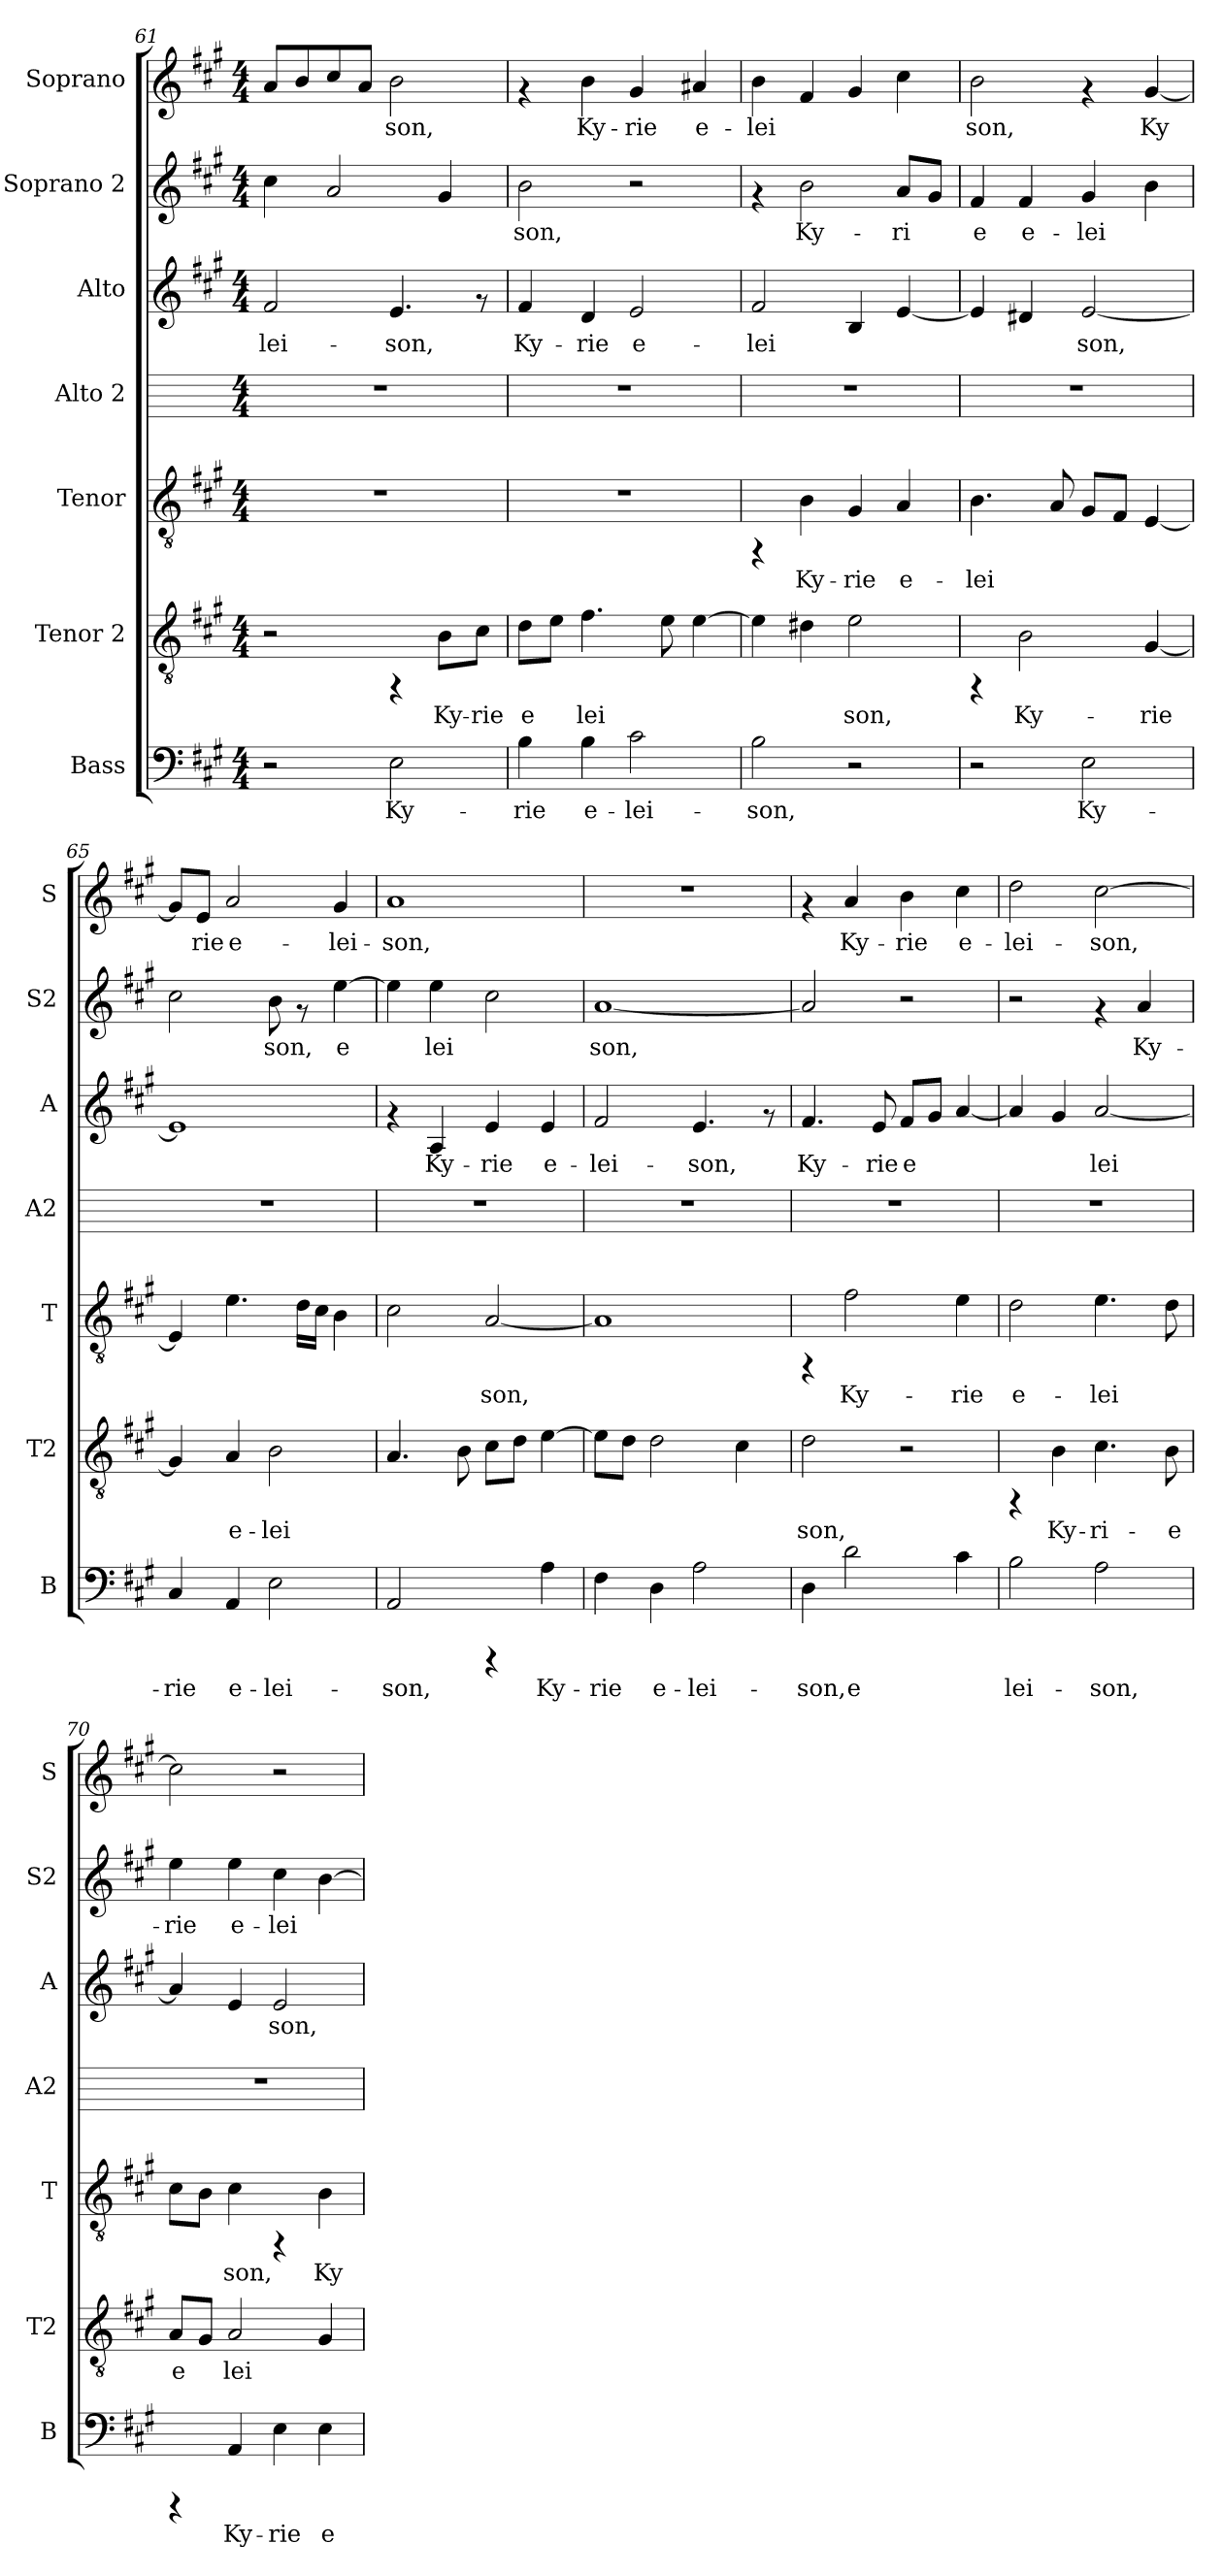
**kern	**text	**kern	**text	**kern	**text	**kern	**kern	**text	**kern	**text	**kern	**text
*part7	*part7	*part6	*part6	*part5	*part5	*part4	*part3	*part3	*part2	*part2	*part1	*part1
*staff7	*staff7	*staff6	*staff6	*staff5	*staff5	*staff4	*staff3	*staff3	*staff2	*staff2	*staff1	*staff1
*I"Bass	*	*I"Tenor 2	*	*I"Tenor	*	*I"Alto 2	*I"Alto	*	*I"Soprano 2	*	*I"Soprano	*
*I'B	*	*I'T2	*	*I'T	*	*I'A2	*I'A	*	*I'S2	*	*I'S	*
*clefF4	*	*clefGv2	*	*clefGv2	*	*	*clefG2	*	*clefG2	*	*clefG2	*
*k[f#c#g#]	*	*k[f#c#g#]	*	*k[f#c#g#]	*	*k[]	*k[f#c#g#]	*	*k[f#c#g#]	*	*k[f#c#g#]	*
*A:	*	*A:	*	*A:	*	*C:	*A:	*	*A:	*	*A:	*
*M4/4	*	*M4/4	*	*M4/4	*	*M4/4	*M4/4	*	*M4/4	*	*M4/4	*
=61	=61	=61	=61	=61	=61	=61	=61	=61	=61	=61	=61	=61
!	!	!	!	!	!	!	!	!LO:LY:b:cj	!	!LO:LY:b:cj	!	!LO:LY:b:cj
2r	.	2r	.	1r	.	1r	2f#/	-lei-	4cc#\	--	8a/L	--
!	!	!	!	!	!	!	!	!	!	!	!	!LO:LY:b:cj
.	.	.	.	.	.	.	.	.	.	.	8b/	--
!	!	!	!	!	!	!	!	!	!	!LO:LY:b:cj	!	!LO:LY:b:cj
.	.	.	.	.	.	.	.	.	2a/	--	8cc#/	--
!	!	!	!	!	!	!	!	!	!	!	!	!LO:LY:b:cj
.	.	.	.	.	.	.	.	.	.	.	8a/J	--
!	!LO:LY:b:cj	!	!	!	!	!	!	!LO:LY:b:cj	!	!	!	!LO:LY:b:cj
2E\	Ky-	4rFF	.	.	.	.	4.e/	-son,	.	.	2b\	-son,
!	!	!	!LO:LY:b:cj	!	!	!	!	!	!	!LO:LY:b:cj	!	!
.	.	8B\L	Ky-	.	.	.	.	.	4g#/	--	.	.
!	!	!	!LO:LY:b:cj	!	!	!	!	!	!	!	!	!
.	.	8c#\J	-rie	.	.	.	8rf	.	.	.	.	.
=62	=62	=62	=62	=62	=62	=62	=62	=62	=62	=62	=62	=62
!	!LO:LY:b:cj	!	!LO:LY:b:cj	!	!	!	!	!LO:LY:b:cj	!	!LO:LY:b:cj	!	!
4B\	-rie	8d\L	e-	1r	.	1r	4f#/	Ky-	2b\	-son,	4rf	.
!	!	!	!LO:LY:b:cj	!	!	!	!	!	!	!	!	!
.	.	8e\J	--	.	.	.	.	.	.	.	.	.
!	!LO:LY:b:cj	!	!LO:LY:b:cj	!	!	!	!	!LO:LY:b:cj	!	!	!	!LO:LY:b:cj
4B\	e-	4.f#\	-lei-	.	.	.	4d/	-rie	.	.	4b\	Ky-
!	!LO:LY:b:cj	!	!	!	!	!	!	!LO:LY:b:cj	!	!	!	!LO:LY:b:cj
2c#\	-lei-	.	.	.	.	.	2e/	e-	2r	.	4g#/	-rie
!	!	!	!LO:LY:b:cj	!	!	!	!	!	!	!	!	!
.	.	8e\	--	.	.	.	.	.	.	.	.	.
!	!	!	!LO:LY:b:cj	!	!	!	!	!	!	!	!	!LO:LY:b:cj
.	.	[<4e\	--	.	.	.	.	.	.	.	4a#X/	e-
!!LO:LB:g=z
=63	=63	=63	=63	=63	=63	=63	=63	=63	=63	=63	=63	=63
!	!LO:LY:b:cj	!	!LO:LY:b:cj	!	!	!	!	!LO:LY:b:cj	!	!	!	!LO:LY:b:cj
2B\	-son,	4e\]	--	4rFF	.	1r	2f#/	-lei-	4rf	.	4b\	-lei-
!	!	!	!LO:LY:b:cj	!	!LO:LY:b:cj	!	!	!	!	!LO:LY:b:cj	!	!LO:LY:b:cj
.	.	4d#X\	--	4B\	Ky-	.	.	.	2b\	Ky-	4f#/	--
!	!	!	!LO:LY:b:cj	!	!LO:LY:b:cj	!	!	!LO:LY:b:cj	!	!	!	!LO:LY:b:cj
2r	.	2e\	-son,	4G#/	-rie	.	4B/	--	.	.	4g#/	--
!	!	!	!	!	!LO:LY:b:cj	!	!	!LO:LY:b:cj	!	!LO:LY:b:cj	!	!LO:LY:b:cj
.	.	.	.	4A/	e-	.	[<4e/	--	8a/L	-ri-	4cc#\	--
!	!	!	!	!	!	!	!	!	!	!LO:LY:b:cj	!	!
.	.	.	.	.	.	.	.	.	8g#/J	--	.	.
=64	=64	=64	=64	=64	=64	=64	=64	=64	=64	=64	=64	=64
!	!	!	!	!	!LO:LY:b:cj	!	!	!LO:LY:b:cj	!	!LO:LY:b:cj	!	!LO:LY:b:cj
2r	.	4rFF	.	4.B\	-lei-	1r	4e/]	--	4f#/	-e	2b\	-son,
!	!	!	!LO:LY:b:cj	!	!	!	!	!LO:LY:b:cj	!	!LO:LY:b:cj	!	!
.	.	2B\	Ky-	.	.	.	4d#X/	--	4f#/	e-	.	.
!	!	!	!	!	!LO:LY:b:cj	!	!	!	!	!	!	!
.	.	.	.	8A/	--	.	.	.	.	.	.	.
!	!LO:LY:b:cj	!	!	!	!LO:LY:b:cj	!	!	!LO:LY:b:cj	!	!LO:LY:b:cj	!	!
2E\	Ky-	.	.	8G#/L	--	.	[<2e/	-son,	4g#/	-lei-	4rf	.
!	!	!	!	!	!LO:LY:b:cj	!	!	!	!	!	!	!
.	.	.	.	8F#/J	--	.	.	.	.	.	.	.
!	!	!	!LO:LY:b:cj	!	!LO:LY:b:cj	!	!	!	!	!LO:LY:b:cj	!	!LO:LY:b:cj
.	.	[<4G#/	-rie	[<4E/	--	.	.	.	4b\	--	[<4g#/	Ky-
=65	=65	=65	=65	=65	=65	=65	=65	=65	=65	=65	=65	=65
!	!LO:LY:b:cj	!	!LO:LY:b:cj	!	!LO:LY:b:cj	!	!	!LO:LY:b:cj	!	!LO:LY:b:cj	!	!LO:LY:b:cj
4C#/	-rie	4G#/]	.	4E/]	--	1r	1e]	.	2cc#\	--	8g#/L]	--
!	!	!	!	!	!	!	!	!	!	!	!	!LO:LY:b:cj
.	.	.	.	.	.	.	.	.	.	.	8e/J	-rie
!	!LO:LY:b:cj	!	!LO:LY:b:cj	!	!LO:LY:b:cj	!	!	!	!	!	!	!LO:LY:b:cj
4AA/	e-	4A/	e-	4.e\	--	.	.	.	.	.	2a/	e-
!	!LO:LY:b:cj	!	!LO:LY:b:cj	!	!	!	!	!	!	!LO:LY:b:cj	!	!
2E\	-lei-	2B\	-lei-	.	.	.	.	.	8b\	-son,	.	.
!	!	!	!	!	!LO:LY:b:cj	!	!	!	!	!	!	!
.	.	.	.	16d\L	--	.	.	.	8rf	.	.	.
!	!	!	!	!	!LO:LY:b:cj	!	!	!	!	!	!	!
.	.	.	.	16c#\J	--	.	.	.	.	.	.	.
!	!	!	!	!	!LO:LY:b:cj	!	!	!	!	!LO:LY:b:cj	!	!LO:LY:b:cj
.	.	.	.	4B\	--	.	.	.	[>4ee\	e-	4g#/	-lei-
=66	=66	=66	=66	=66	=66	=66	=66	=66	=66	=66	=66	=66
!	!LO:LY:b:cj	!	!LO:LY:b:cj	!	!LO:LY:b:cj	!	!	!	!	!LO:LY:b:cj	!	!LO:LY:b:cj
2AA/	-son,	4.A/	--	2c#\	--	1r	4rf	.	4ee\]	--	1a	-son,
!	!	!	!	!	!	!	!	!LO:LY:b:cj	!	!LO:LY:b:cj	!	!
.	.	.	.	.	.	.	4A/	Ky-	4ee\	-lei-	.	.
!	!	!	!LO:LY:b:cj	!	!	!	!	!	!	!	!	!
.	.	8B\	--	.	.	.	.	.	.	.	.	.
!	!	!	!LO:LY:b:cj	!	!LO:LY:b:cj	!	!	!LO:LY:b:cj	!	!LO:LY:b:cj	!	!
4rCCC	.	8c#\L	--	[<2A/	-son,	.	4e/	-rie	2cc#\	--	.	.
!	!	!	!LO:LY:b:cj	!	!	!	!	!	!	!	!	!
.	.	8d\J	--	.	.	.	.	.	.	.	.	.
!	!LO:LY:b:cj	!	!LO:LY:b:cj	!	!	!	!	!LO:LY:b:cj	!	!	!	!
4A\	Ky-	[>4e\	--	.	.	.	4e/	e-	.	.	.	.
=67	=67	=67	=67	=67	=67	=67	=67	=67	=67	=67	=67	=67
!	!LO:LY:b:cj	!	!LO:LY:b:cj	!	!LO:LY:b:cj	!	!	!LO:LY:b:cj	!	!LO:LY:b:cj	!	!
4F#\	-rie	8e\L]	--	1A]	.	1r	2f#/	-lei-	[<1a	-son,	1r	.
!	!	!	!LO:LY:b:cj	!	!	!	!	!	!	!	!	!
.	.	8d\J	--	.	.	.	.	.	.	.	.	.
!	!LO:LY:b:cj	!	!LO:LY:b:cj	!	!	!	!	!	!	!	!	!
4D\	e-	2d\	--	.	.	.	.	.	.	.	.	.
!	!LO:LY:b:cj	!	!	!	!	!	!	!LO:LY:b:cj	!	!	!	!
2A\	-lei-	.	.	.	.	.	4.e/	-son,	.	.	.	.
!	!	!	!LO:LY:b:cj	!	!	!	!	!	!	!	!	!
.	.	4c#\	--	.	.	.	.	.	.	.	.	.
.	.	.	.	.	.	.	8rf	.	.	.	.	.
=68	=68	=68	=68	=68	=68	=68	=68	=68	=68	=68	=68	=68
!	!LO:LY:b:cj	!	!LO:LY:b:cj	!	!	!	!	!LO:LY:b:cj	!	!LO:LY:b:cj	!	!
4D\	-son,	2d\	-son,	4rFF	.	1r	4.f#/	Ky-	2a/]	.	4rf	.
!	!LO:LY:b:cj	!	!	!	!LO:LY:b:cj	!	!	!	!	!	!	!LO:LY:b:cj
2d\	e-	.	.	2f#\	Ky-	.	.	.	.	.	4a/	Ky-
!	!	!	!	!	!	!	!	!LO:LY:b:cj	!	!	!	!
.	.	.	.	.	.	.	8e/	-rie	.	.	.	.
!	!	!	!	!	!	!	!	!LO:LY:b:cj	!	!	!	!LO:LY:b:cj
.	.	2r	.	.	.	.	8f#/L	e-	2r	.	4b\	-rie
!	!	!	!	!	!	!	!	!LO:LY:b:cj	!	!	!	!
.	.	.	.	.	.	.	8g#/J	--	.	.	.	.
!	!LO:LY:b:cj	!	!	!	!LO:LY:b:cj	!	!	!LO:LY:b:cj	!	!	!	!LO:LY:b:cj
4c#\	--	.	.	4e\	-rie	.	[<4a/	--	.	.	4cc#\	e-
=69	=69	=69	=69	=69	=69	=69	=69	=69	=69	=69	=69	=69
!	!LO:LY:b:cj	!	!	!	!LO:LY:b:cj	!	!	!LO:LY:b:cj	!	!	!	!LO:LY:b:cj
2B\	-lei-	4rFF	.	2d\	e-	1r	4a/]	--	2r	.	2dd\	-lei-
!	!	!	!LO:LY:b:cj	!	!	!	!	!LO:LY:b:cj	!	!	!	!
.	.	4B\	Ky-	.	.	.	4g#/	--	.	.	.	.
!	!LO:LY:b:cj	!	!LO:LY:b:cj	!	!LO:LY:b:cj	!	!	!LO:LY:b:cj	!	!	!	!LO:LY:b:cj
2A\	-son,	4.c#\	-ri-	4.e\	-lei-	.	[>2a/	-lei-	4rf	.	[>2cc#\	-son,
!	!	!	!	!	!	!	!	!	!	!LO:LY:b:cj	!	!
.	.	.	.	.	.	.	.	.	4a/	Ky-	.	.
!	!	!	!LO:LY:b:cj	!	!LO:LY:b:cj	!	!	!	!	!	!	!
.	.	8B\	-e	8d\	--	.	.	.	.	.	.	.
!!LO:PB:g=z
=70	=70	=70	=70	=70	=70	=70	=70	=70	=70	=70	=70	=70
!	!	!	!LO:LY:b:cj	!	!LO:LY:b:cj	!	!	!LO:LY:b:cj	!	!LO:LY:b:cj	!	!LO:LY:b:cj
4rCCC	.	8A/L	e-	8c#\L	--	1r	4a/]	--	4ee\	-rie	2cc#\]	.
!	!	!	!LO:LY:b:cj	!	!LO:LY:b:cj	!	!	!	!	!	!	!
.	.	8G#/J	--	8B\J	--	.	.	.	.	.	.	.
!	!LO:LY:b:cj	!	!LO:LY:b:cj	!	!LO:LY:b:cj	!	!	!LO:LY:b:cj	!	!LO:LY:b:cj	!	!
4AA/	Ky-	2A/	-lei-	4c#\	-son,	.	4e/	--	4ee\	e-	.	.
!	!LO:LY:b:cj	!	!	!	!	!	!	!LO:LY:b:cj	!	!LO:LY:b:cj	!	!
4E\	-rie	.	.	4rFF	.	.	2e/	-son,	4cc#\	-lei-	2r	.
!	!LO:LY:b:cj	!	!LO:LY:b:cj	!	!LO:LY:b:cj	!	!	!	!	!LO:LY:b:cj	!	!
4E\	e-	4G#/	--	4B\	Ky-	.	.	.	[>4b\	--	.	.
=	=	=	=	=	=	=	=	=	=	=	=	=
*-	*-	*-	*-	*-	*-	*-	*-	*-	*-	*-	*-	*-
